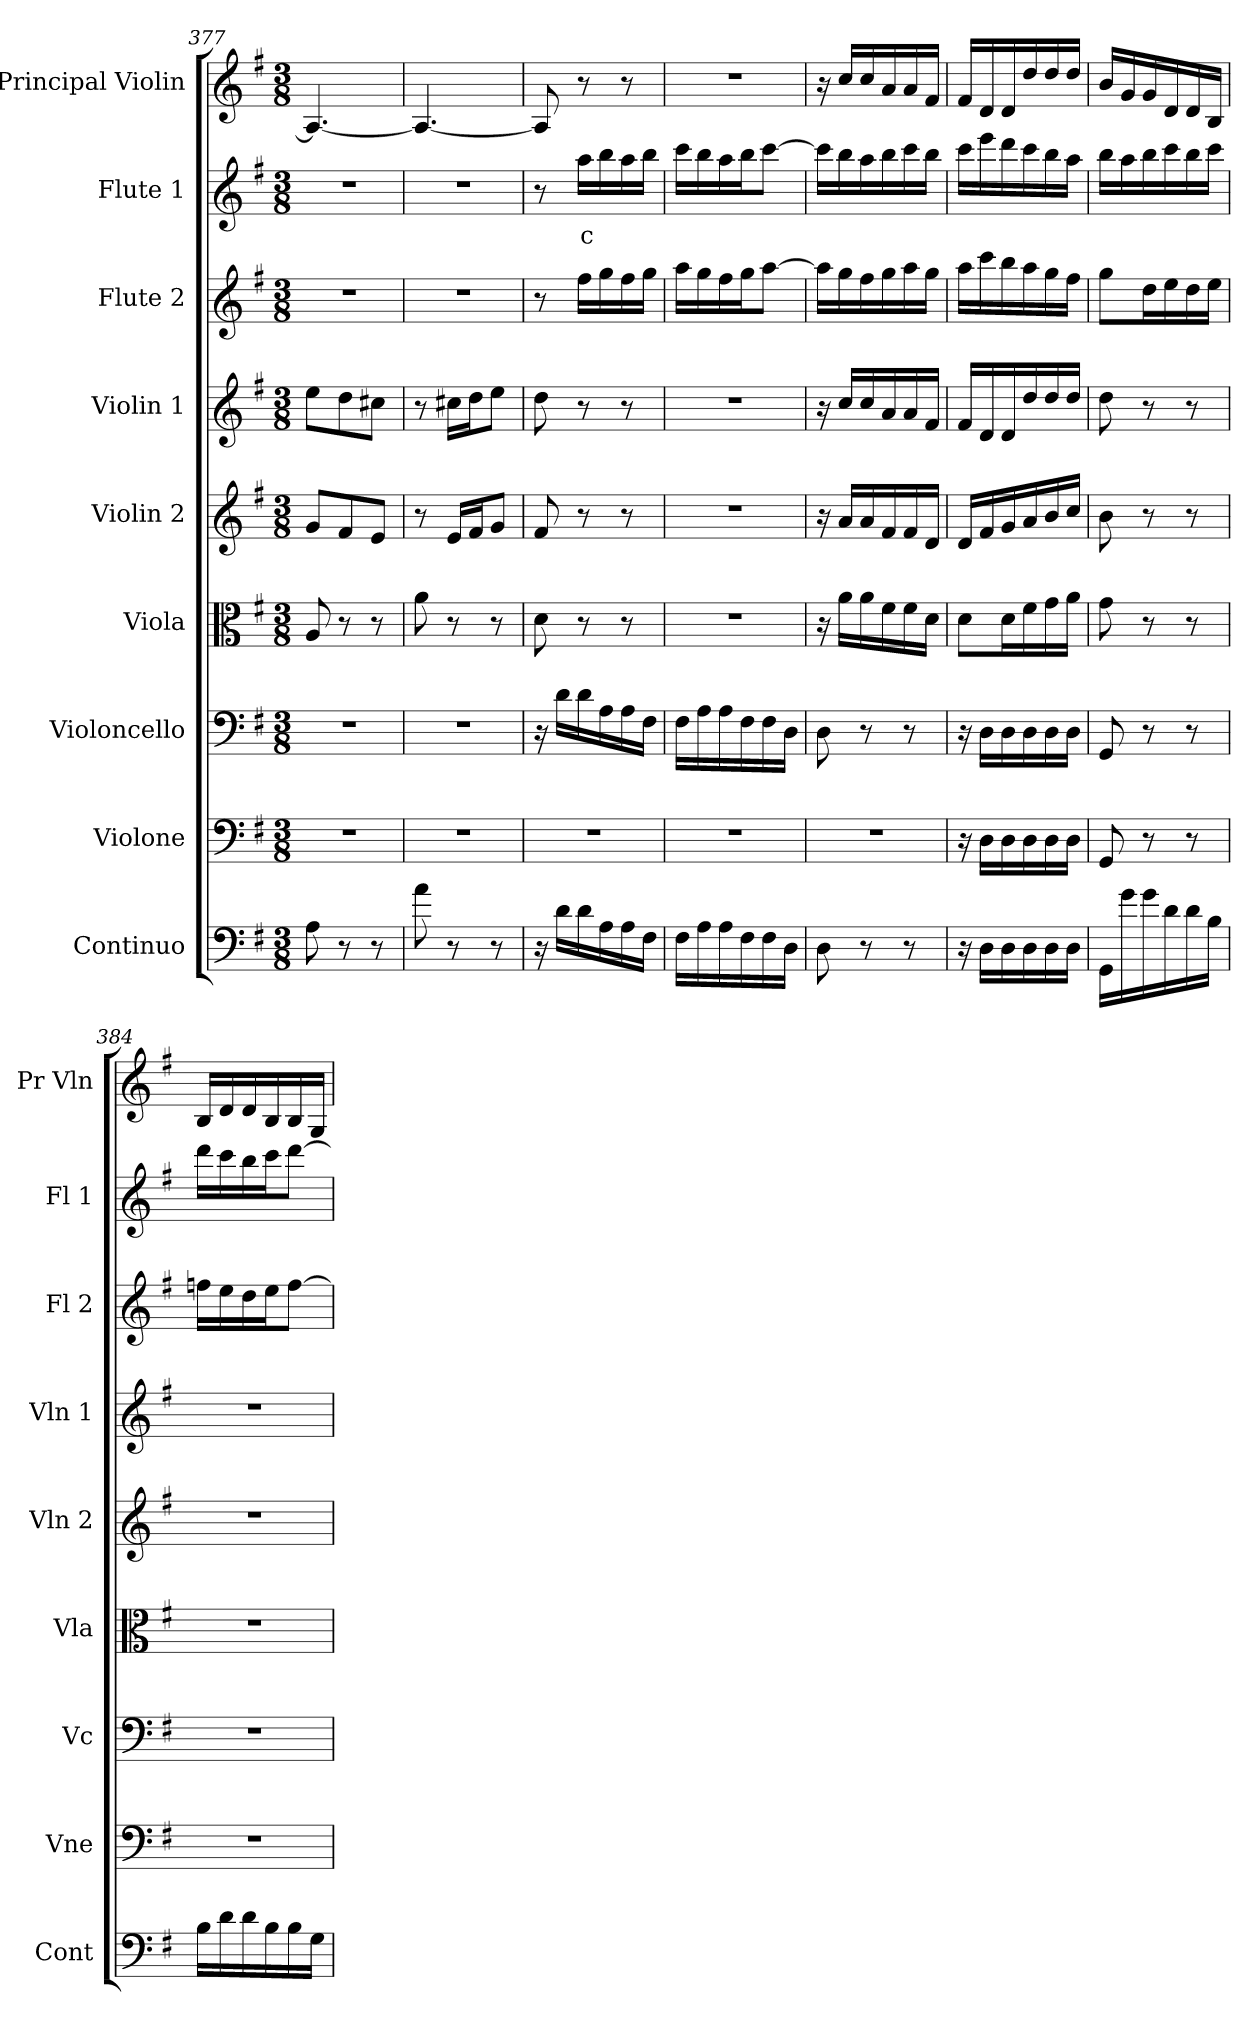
**kern	**kern	**kern	**kern	**kern	**kern	**kern	**kern	**text	**kern
*part9	*part8	*part7	*part6	*part5	*part4	*part3	*part2	*part2	*part1
*staff9	*staff8	*staff7	*staff6	*staff5	*staff4	*staff3	*staff2	*staff2	*staff1
*I"Continuo	*I"Violone	*I"Violoncello	*I"Viola	*I"Violin 2	*I"Violin 1	*I"Flute 2	*I"Flute 1	*	*I"Principal Violin
*I'Cont	*I'Vne	*I'Vc	*I'Vla	*I'Vln 2	*I'Vln 1	*I'Fl 2	*I'Fl 1	*	*I'Pr Vln
*clefF4	*clefF4	*clefF4	*clefC3	*clefG2	*clefG2	*clefG2	*clefG2	*	*clefG2
*	*ITrd7c12	*	*	*	*	*	*	*	*
*k[f#]	*k[f#]	*k[f#]	*k[f#]	*k[f#]	*k[f#]	*k[f#]	*k[f#]	*	*k[f#]
*M3/8	*M3/8	*M3/8	*M3/8	*M3/8	*M3/8	*M3/8	*M3/8	*	*M3/8
=377	=377	=377	=377	=377	=377	=377	=377	=377	=377
8A\	4.r	4.r	8A/	8g/L	8ee\L	4.r	4.r	.	4.A/_
8r	.	.	8r	8f#/	8dd\	.	.	.	.
8r	.	.	8r	8e/J	8cc#X\J	.	.	.	.
=378	=378	=378	=378	=378	=378	=378	=378	=378	=378
8a\	4.r	4.r	8a\	8r	8r	4.r	4.r	.	4.A/_
8r	.	.	8r	16e/LL	16cc#X\LL	.	.	.	.
.	.	.	.	16f#/J	16dd\J	.	.	.	.
8r	.	.	8r	8g/J	8ee\J	.	.	.	.
=379	=379	=379	=379	=379	=379	=379	=379	=379	=379
16r	4.r	16r	8d\	8f#/	8dd\	8r	8r	.	8A/]
16d\LL	.	16d\LL	.	.	.	.	.	.	.
!	!	!	!	!	!	!	!	!LO:LY:b:color=#FF0000	!
16d\	.	16d\	8r	8r	8r	16ff#\LL	16aa\LL	c	8r
16A\	.	16A\	.	.	.	16gg\	16bb\	.	.
16A\	.	16A\	8r	8r	8r	16ff#\	16aa\	.	8r
16F#\JJ	.	16F#\JJ	.	.	.	16gg\JJ	16bb\JJ	.	.
=380	=380	=380	=380	=380	=380	=380	=380	=380	=380
16F#\LL	4.r	16F#\LL	4.r	4.r	4.r	16aa\LL	16ccc\LL	.	4.r
16A\	.	16A\	.	.	.	16gg\	16bb\	.	.
16A\	.	16A\	.	.	.	16ff#\	16aa\	.	.
16F#\	.	16F#\	.	.	.	16gg\J	16bb\J	.	.
16F#\	.	16F#\	.	.	.	[8aa\J	[8ccc\J	.	.
16D\JJ	.	16D\JJ	.	.	.	.	.	.	.
=381	=381	=381	=381	=381	=381	=381	=381	=381	=381
8D\	4.r	8D\	16r	16r	16r	16aa\LL]	16ccc\LL]	.	16r
.	.	.	16a\LL	16a/LL	16cc/LL	16gg\	16bb\	.	16cc/LL
8r	.	8r	16a\	16a/	16cc/	16ff#\	16aa\	.	16cc/
.	.	.	16f#\	16f#/	16a/	16gg\	16bb\	.	16a/
8r	.	8r	16f#\	16f#/	16a/	16aa\	16ccc\	.	16a/
.	.	.	16d\JJ	16d/JJ	16f#/JJ	16gg\JJ	16bb\JJ	.	16f#/JJ
=382	=382	=382	=382	=382	=382	=382	=382	=382	=382
16r	16r	16r	8d\L	16d/LL	16f#/LL	16aa\LL	16ccc\LL	.	16f#/LL
16D\LL	16DD\LL	16D\LL	.	16f#/	16d/	16ccc\	16eee\	.	16d/
16D\	16DD\	16D\	16d\L	16g/	16d/	16bb\	16ddd\	.	16d/
16D\	16DD\	16D\	16f#\	16a/	16dd/	16aa\	16ccc\	.	16dd/
16D\	16DD\	16D\	16g\	16b/	16dd/	16gg\	16bb\	.	16dd/
16D\JJ	16DD\JJ	16D\JJ	16a\JJ	16cc/JJ	16dd/JJ	16ff#\JJ	16aa\JJ	.	16dd/JJ
=383	=383	=383	=383	=383	=383	=383	=383	=383	=383
16GG\LL	8GGG/	8GG/	8g\	8b\	8dd\	8gg\L	16bb\LL	.	16b/LL
16g\	.	.	.	.	.	.	16aa\	.	16g/
16g\	8r	8r	8r	8r	8r	16dd\L	16bb\	.	16g/
16d\	.	.	.	.	.	16ee\	16ccc\	.	16d/
16d\	8r	8r	8r	8r	8r	16dd\	16bb\	.	16d/
16B\JJ	.	.	.	.	.	16ee\JJ	16ccc\JJ	.	16B/JJ
!!LO:PB:g=z
=384	=384	=384	=384	=384	=384	=384	=384	=384	=384
16B\LL	4.r	4.r	4.r	4.r	4.r	16ffn\LL	16ddd\LL	.	16B/LL
16d\	.	.	.	.	.	16ee\	16ccc\	.	16d/
16d\	.	.	.	.	.	16dd\	16bb\	.	16d/
16B\	.	.	.	.	.	16ee\J	16ccc\J	.	16B/
16B\	.	.	.	.	.	[8ff\J	[8ddd\J	.	16B/
16G\JJ	.	.	.	.	.	.	.	.	16G/JJ
=	=	=	=	=	=	=	=	=	=
*-	*-	*-	*-	*-	*-	*-	*-	*-	*-
